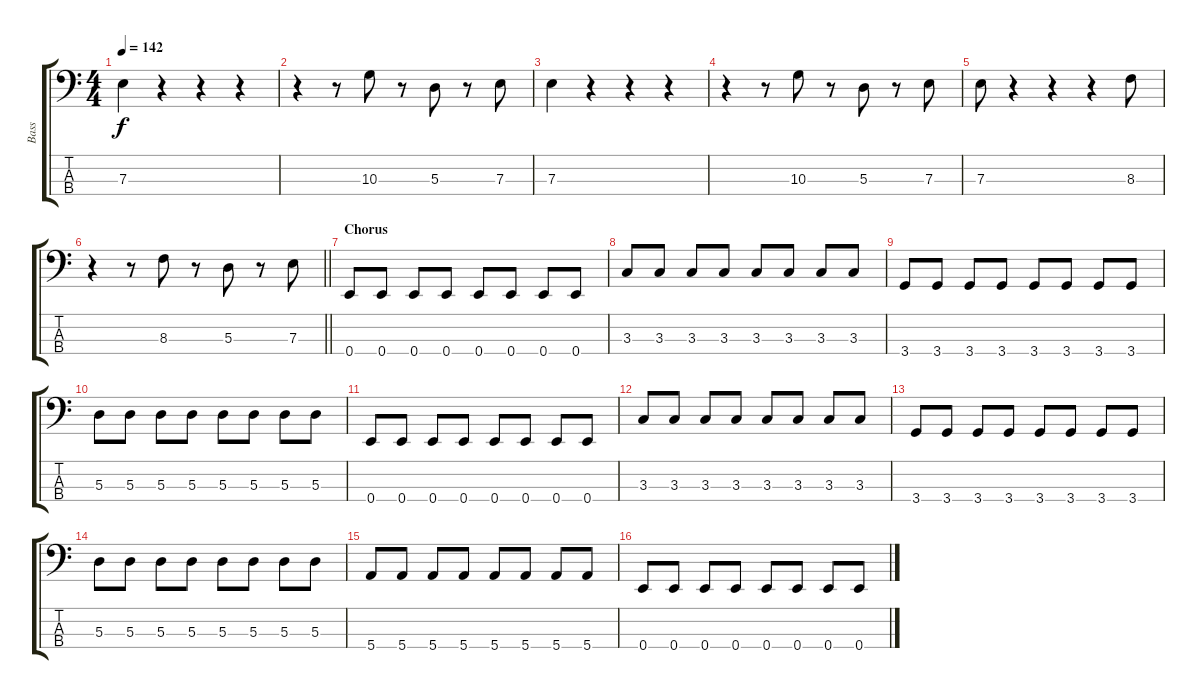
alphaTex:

\track ("Bass" "Bass") {instrument electricbassfinger}
\staff {score tabs}
\tuning (G2 D2 A1 E1) {hide}
\ts (4 4)
\tempo 142
\clef f4
\ks c
7.3.4{dy f} r.4 r.4 r.4 |
r.4 r.8 10.3.8 r.8 5.3.8 r.8 7.3.8 |
7.3.4 r.4 r.4 r.4 |
r.4 r.8 10.3.8 r.8 5.3.8 r.8 7.3.8 |
7.3.8 r.4 r.4 r.4 8.3.8 |
\barLineRight lightlight
r.4 r.8 8.3.8 r.8 5.3.8 r.8 7.3.8 |
\section ("" "Chorus")
0.4.8 0.4.8 0.4.8 0.4.8 0.4.8 0.4.8 0.4.8 0.4.8 |
3.3.8 3.3.8 3.3.8 3.3.8 3.3.8 3.3.8 3.3.8 3.3.8 |
3.4.8 3.4.8 3.4.8 3.4.8 3.4.8 3.4.8 3.4.8 3.4.8 |
5.3.8 5.3.8 5.3.8 5.3.8 5.3.8 5.3.8 5.3.8 5.3.8 |
0.4.8 0.4.8 0.4.8 0.4.8 0.4.8 0.4.8 0.4.8 0.4.8 |
3.3.8 3.3.8 3.3.8 3.3.8 3.3.8 3.3.8 3.3.8 3.3.8 |
3.4.8 3.4.8 3.4.8 3.4.8 3.4.8 3.4.8 3.4.8 3.4.8 |
5.3.8 5.3.8 5.3.8 5.3.8 5.3.8 5.3.8 5.3.8 5.3.8 |
5.4.8 5.4.8 5.4.8 5.4.8 5.4.8 5.4.8 5.4.8 5.4.8 |
0.4.8 0.4.8 0.4.8 0.4.8 0.4.8 0.4.8 0.4.8 0.4.8
